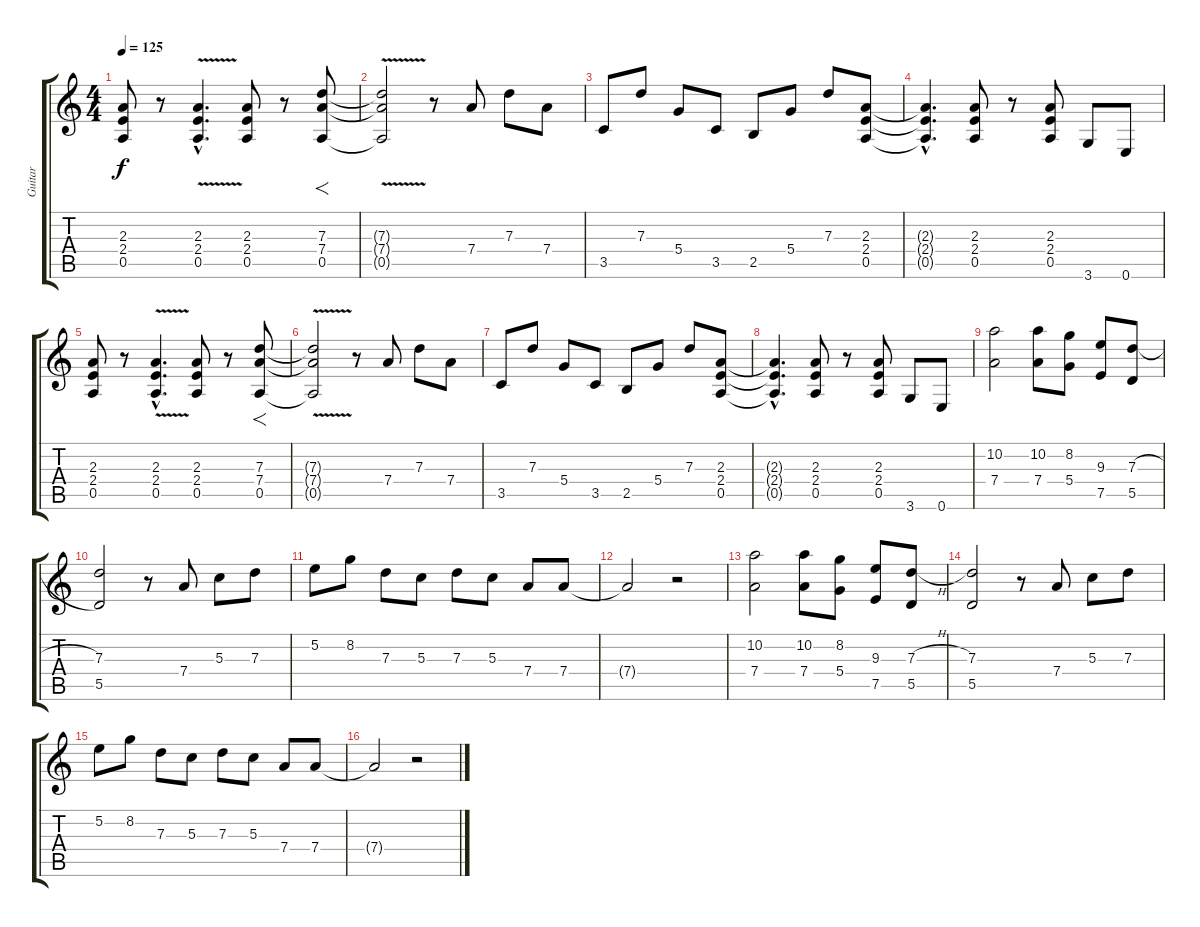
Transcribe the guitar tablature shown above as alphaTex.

\track ("Guitar" "Guitar") {instrument distortionguitar}
\staff {score tabs}
\tuning (E4 B3 G3 D3 A2 E2) {hide}
\ts (4 4)
\tempo 125
\clef g2
\ks c
(2.3 2.4 0.5).8{dy f} r.8 (2.3{v hac} 2.4{v hac} 0.5{v hac}).4{d} (2.3 2.4 0.5).8 r.8 (7.3 7.4 0.5).8{f} |
(7.3{v t} 7.4{v t} 0.5{v t}).2 r.8 7.4.8 7.3.8 7.4.8 |
3.5.8 7.3.8 5.4.8 3.5.8 2.5.8 5.4.8 7.3.8 (2.3 2.4 0.5).8 |
(2.3{hac t} 2.4{hac t} 0.5{hac t}).4{d} (2.3 2.4 0.5).8 r.8 (2.3 2.4 0.5).8 3.6.8 0.6.8 |
(2.3 2.4 0.5).8 r.8 (2.3{v hac} 2.4{v hac} 0.5{v hac}).4{d} (2.3 2.4 0.5).8 r.8 (7.3 7.4 0.5).8{f} |
(7.3{v t} 7.4{v t} 0.5{v t}).2 r.8 7.4.8 7.3.8 7.4.8 |
3.5.8 7.3.8 5.4.8 3.5.8 2.5.8 5.4.8 7.3.8 (2.3 2.4 0.5).8 |
(2.3{hac t} 2.4{hac t} 0.5{hac t}).4{d} (2.3 2.4 0.5).8 r.8 (2.3 2.4 0.5).8 3.6.8 0.6.8 |
(10.2 7.4).2 (10.2 7.4).8 (8.2 5.4).8 (9.3 7.5).8 (7.3{h} 5.5).8 |
(7.3 5.5).2 r.8 7.4.8 5.3.8 7.3.8 |
5.2.8 8.2.8 7.3.8 5.3.8 7.3.8 5.3.8 7.4.8 7.4.8 |
7.4{t}.2 r.2 |
(10.2 7.4).2 (10.2 7.4).8 (8.2 5.4).8 (9.3 7.5).8 (7.3{h} 5.5).8 |
(7.3 5.5).2 r.8 7.4.8 5.3.8 7.3.8 |
5.2.8 8.2.8 7.3.8 5.3.8 7.3.8 5.3.8 7.4.8 7.4.8 |
7.4{t}.2 r.2
